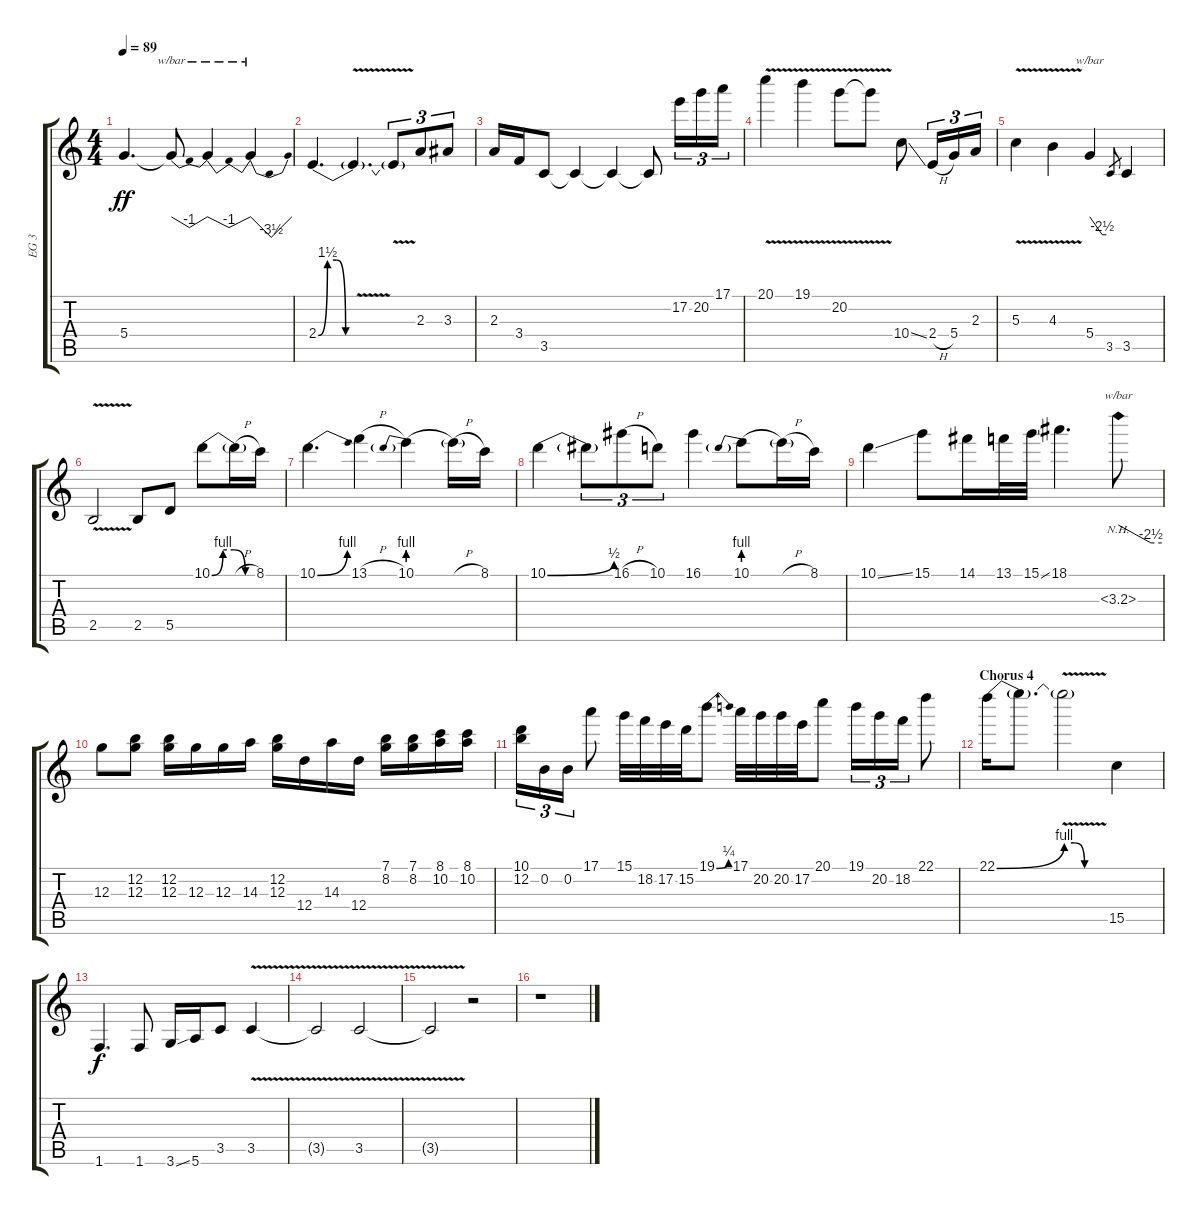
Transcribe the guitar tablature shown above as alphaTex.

\track ("EG 3" "EG 3") {instrument overdrivenguitar}
\staff {score tabs}
\tuning (E4 B3 G3 D3 A2 E2) {hide}
\ts (4 4)
\tempo 89
\clef g2
\ks c
5.4{t}.4{d dy ff} 5.4{t}.8{tbe (dip default 0 0 30 -4 60 0)} 5.4{t}.4{tbe (dip default 0 0 30 -4 60 0)} 5.4{t}.4{tbe (dip default 0 0 30 -14 60 0)} |
2.4{be (custom 0 0 15 6 30 6 45 0 60 0)}.4{d} 2.4{v t}.4{d} 2.4{v t}.8{tu (3 2)} 2.3.8{tu (3 2)} 3.3.8{tu (3 2)} |
2.3.16 3.4.16 3.5.8 3.5{t}.4 3.5{t}.4 3.5{t}.8 17.2.16{tu (3 2)} 20.2.16{tu (3 2)} 17.1.16{tu (3 2)} |
20.1{v}.4 19.1{v}.4 20.2{v}.8 20.2{v t}.8 10.4{ss}.8 2.4{h}.16{tu (3 2)} 5.4.16{tu (3 2)} 2.3.16{tu (3 2)} |
5.3{v}.4 4.3{v}.4 5.4.4{tbe (custom default 0 0 45 -10 60 -10)} 3.5.8{gr} 3.5.4 |
2.5{v}.2 2.5.8 5.5.8 10.1{be (custom 0 0 15 4 30 4 45 0 60 0)}.8 10.1{h t}.16 8.1.16 |
10.1{be (bend 0 0 60 4)}.4{d} 13.1{h}.4 10.1{be (prebend 0 4 60 4)}.4 10.1{h t}.16 8.1.16 |
10.1{be (bend 0 0 60 2)}.4 10.1{t}.8{tu (3 2)} 16.1{h}.8{tu (3 2)} 10.1.8{tu (3 2)} 16.1.4 10.1{be (prebend 0 4 60 4)}.8 10.1{h t}.16 8.1.16 |
10.1{ss}.4 15.1.8 14.1.16 13.1.32 15.1{ss}.32 18.1.4{d} 3.3{nh}.8{tbe (custom default 0 0 45 -10 60 -10)} |
12.3.8 (12.2 12.3).8 (12.2 12.3).16 12.3.16 12.3.16 14.3.16 (12.2 12.3).16 12.4.16 14.3.16 12.4.16 (7.1 8.2).16 (7.1 8.2).16 (8.1 10.2).16 (8.1 10.2).16 |
(10.1 12.2).16{tu (3 2)} 0.2.16{tu (3 2)} 0.2.16{tu (3 2)} 17.1.8 15.1.32 18.2.32 17.2.32 15.2.32 19.1{be (bend 0 0 60 1)}.8 17.1.32 20.2.32 20.2.32 17.2.32 20.1.8 19.1.16{tu (3 2)} 20.2.16{tu (3 2)} 18.2.16{tu (3 2)} 22.1.8 |
\section ("" "Chorus 4")
22.1{be (bend 0 0 60 4)}.16 22.1{t}.8{d} 22.1{be (custom 0 4 15 4 30 0 60 0) v t}.2 15.5.4 |
1.6.4{d dy f} 1.6.8 3.6{ss}.16 5.6.16 3.5.8 3.5{v}.4 |
3.5{v t}.2 3.5{v}.2 |
3.5{v t}.2 r.2 |
r.1
